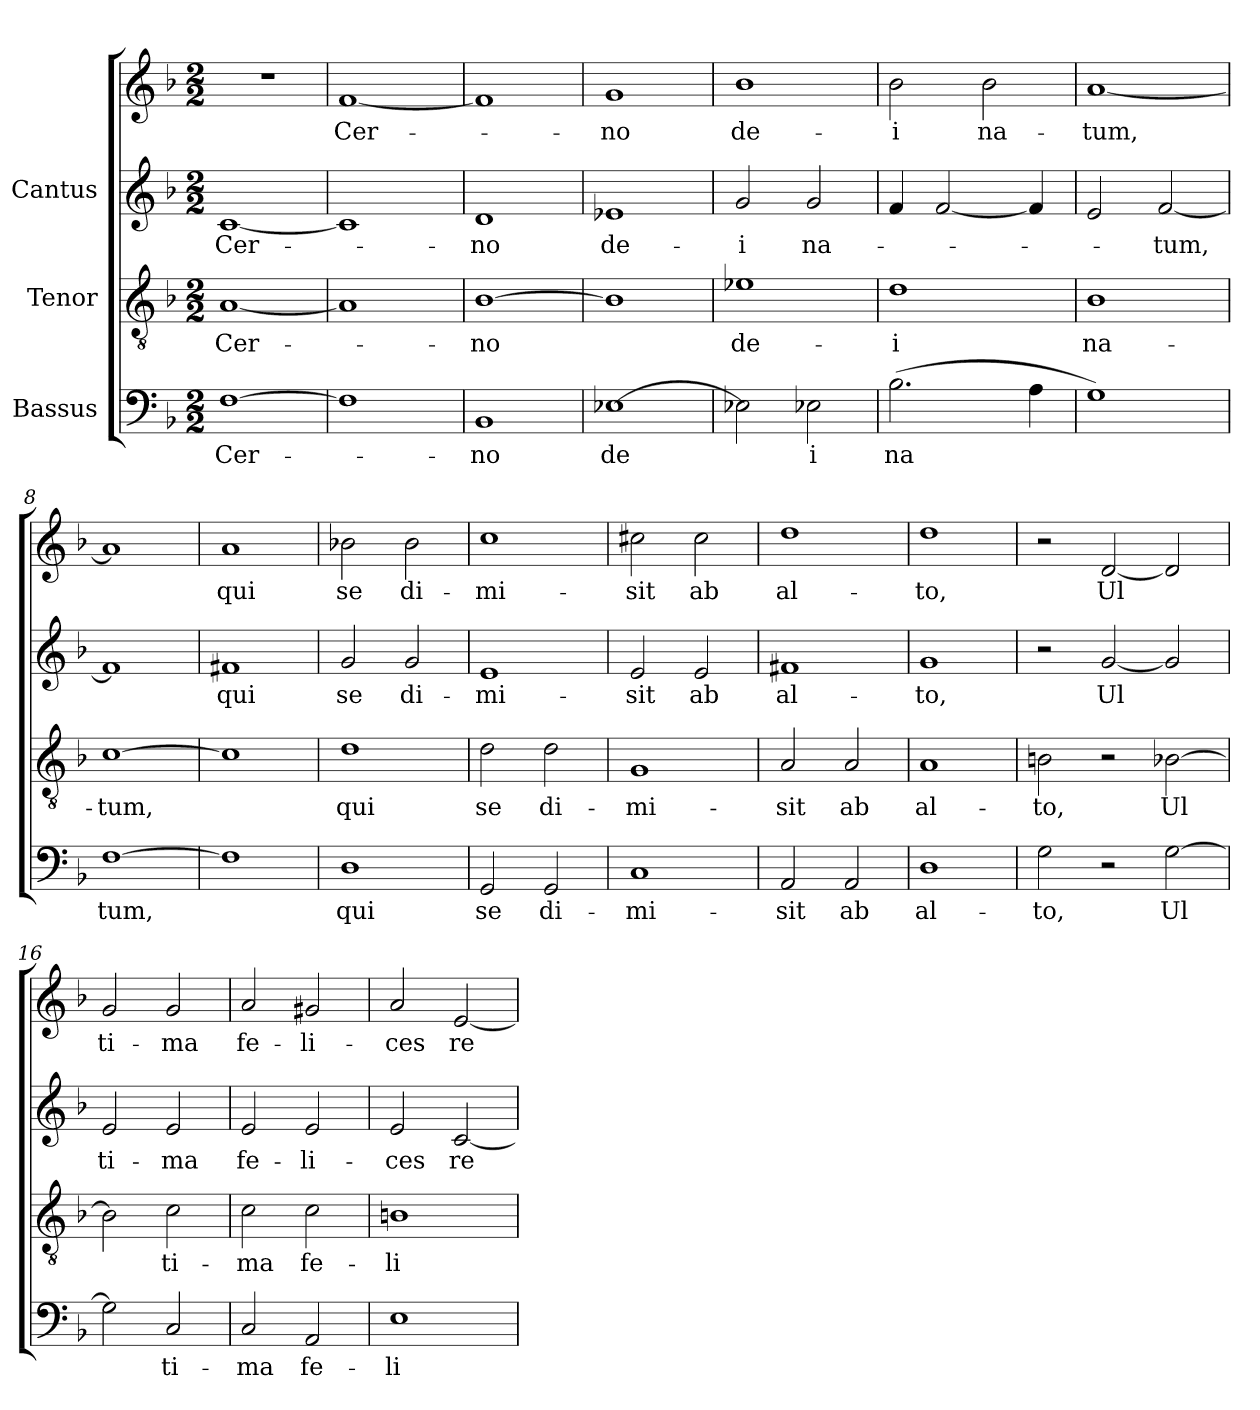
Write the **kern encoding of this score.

**kern	**text	**kern	**text	**kern	**text	**kern	**text
*part3	*part3	*part2	*part2	*part1	*part1	*part1	*part1
*staff4	*staff4	*staff3	*staff3	*staff2	*staff2	*staff1	*staff1
*I"Bassus	*	*I"Tenor	*	*I"Cantus	*	*	*
!!LO:PB:g=z
*stria5	*	*stria5	*	*stria5	*	*stria5	*
*clefF4	*	*clefGv2	*	*clefG2	*	*clefG2	*
*k[b-]	*	*k[b-]	*	*k[b-]	*	*k[b-]	*
*F:	*	*F:	*	*F:	*	*F:	*
*M2/2	*	*M2/2	*	*M2/2	*	*M2/2	*
*MM168	*	*MM168	*	*MM168	*	*MM168	*
=1	=1	=1	=1	=1	=1	=1	=1
!	!LO:LY:b:cj	!	!LO:LY:b:cj	!	!LO:LY:b:cj	!	!
[>1F	Cer-	[<1A	Cer-	[<1c	Cer-	1r	.
=2	=2	=2	=2	=2	=2	=2	=2
!	!	!	!	!	!	!	!LO:LY:b:cj
1F]	.	1A]	.	1c]	.	[<1f	-Cer-
=3	=3	=3	=3	=3	=3	=3	=3
!	!LO:LY:b:cj	!	!LO:LY:b:cj	!	!LO:LY:b:cj	!	!
1BB-	-no	[>1B-	-no	1d	-no	1f]	.
=4	=4	=4	=4	=4	=4	=4	=4
!	!LO:LY:b:cj	!	!	!	!LO:LY:b:cj	!	!LO:LY:b:cj
[>1E-X	de-	1B-]	.	1e-X	de-	1g	no
!!LO:LB:g=z
=5	=5	=5	=5	=5	=5	=5	=5
!	!LO:LY:b:cj	!	!LO:LY:b:cj	!	!LO:LY:b:cj	!	!LO:LY:b:cj
2E-X\]	-	1e-X	de-	2g/	-i	1b-	-de-
!	!LO:LY:b:cj	!	!	!	!LO:LY:b:cj	!	!
2E-X\	i	.	.	2g/	na-	.	.
!!LO:LB:g=z
=6	=6	=6	=6	=6	=6	=6	=6
!	!LO:LY:b:cj	!	!LO:LY:b:cj	!	!	!	!LO:LY:b:cj
(>2.B-\	na-	1d	-i	4f/	.	2b-\	-i
.	.	.	.	[<2f/	.	.	.
!	!	!	!	!	!	!	!LO:LY:b:cj
.	.	.	.	.	.	2b-\	na-
!	!LO:LY:b:cj	!	!	!	!	!	!
4A\	--	.	.	4f/]	.	.	.
!!LO:PB:g=z
=7	=7	=7	=7	=7	=7	=7	=7
!	!	!	!LO:LY:b:cj	!	!LO:LY:b:cj	!	!LO:LY:b:cj
1G)	.	1B-	na-	2e/	.	[<1a	-tum,
!	!	!	!	!	!LO:LY:b:cj	!	!
.	.	.	.	[<2f/	tum,	.	.
!!LO:LB:g=z
=8	=8	=8	=8	=8	=8	=8	=8
!	!LO:LY:b:cj	!	!LO:LY:b:cj	!	!	!	!
[>1F	-tum,	[>1c	-tum,	1f]	.	1a]	.
!!LO:LB:g=z
=9	=9	=9	=9	=9	=9	=9	=9
!	!	!	!	!	!LO:LY:b:cj	!	!LO:LY:b:cj
1F]	.	1c]	.	1f#X	qui	1a	qui
!!LO:PB:g=z
=10	=10	=10	=10	=10	=10	=10	=10
!	!LO:LY:b:cj	!	!LO:LY:b:cj	!	!LO:LY:b:cj	!	!LO:LY:b:cj
1D	qui	1d	qui	2g/	-se	2b-X\	se
!	!	!	!	!	!LO:LY:b:cj	!	!LO:LY:b:cj
.	.	.	.	2g/	di-	2b-\	di-
!!LO:LB:g=z
=11	=11	=11	=11	=11	=11	=11	=11
!	!LO:LY:b:cj	!	!LO:LY:b:cj	!	!LO:LY:b:cj	!	!LO:LY:b:cj
2GG/	se	2d\	se	1e	-mi-	1cc	-mi-
!	!LO:LY:b:cj	!	!LO:LY:b:cj	!	!	!	!
2GG/	di-	2d\	di-	.	.	.	.
!!LO:LB:g=z
=12	=12	=12	=12	=12	=12	=12	=12
!	!LO:LY:b:cj	!	!LO:LY:b:cj	!	!LO:LY:b:cj	!	!LO:LY:b:cj
1C	-mi-	1G	-mi-	2e/	sit	2cc#X\	-sit
!	!	!	!	!	!LO:LY:b:cj	!	!LO:LY:b:cj
.	.	.	.	2e/	ab	2cc#\	ab
!!LO:PB:g=z
=13	=13	=13	=13	=13	=13	=13	=13
!	!LO:LY:b:cj	!	!LO:LY:b:cj	!	!LO:LY:b:cj	!	!LO:LY:b:cj
2AA/	-sit	2A/	-sit	1f#X	-al-	1dd	al-
!	!LO:LY:b:cj	!	!LO:LY:b:cj	!	!	!	!
2AA/	ab	2A/	ab	.	.	.	.
!!LO:LB:g=z
=14	=14	=14	=14	=14	=14	=14	=14
!	!LO:LY:b:cj	!	!LO:LY:b:cj	!	!LO:LY:b:cj	!	!LO:LY:b:cj
1D	al-	1A	al-	1g	to,	1dd	-to,
!!LO:LB:g=z
=15	=15	=15	=15	=15	=15	=15	=15
!	!LO:LY:b:cj	!	!LO:LY:b:cj	!	!	!	!
2G\	-to,	2Bn\	-to,	2r	.	2r	.
!	!	!	!	!	!LO:LY:b:cj	!	!LO:LY:b:cj
2r	.	2r	.	[<2g/	-Ul-	[<2d/	Ul-
!	!LO:LY:b:cj	!	!LO:LY:b:cj	!	!LO:LY:b:cj	!	!LO:LY:b:cj
[>2G\	Ul-	[>2B-X\	Ul-	2g/]	--	2d/]	--
!!LO:PB:g=z
=16	=16	=16	=16	=16	=16	=16	=16
!	!LO:LY:b:cj	!	!LO:LY:b:cj	!	!LO:LY:b:cj	!	!LO:LY:b:cj
2G\]	-	2B-\]	-	2e/	ti-	2g/	-ti-
!	!LO:LY:b:cj	!	!LO:LY:b:cj	!	!LO:LY:b:cj	!	!LO:LY:b:cj
2C/	ti-	2c\	ti-	2e/	-ma	2g/	-ma
!!LO:LB:g=z
=17	=17	=17	=17	=17	=17	=17	=17
!	!LO:LY:b:cj	!	!LO:LY:b:cj	!	!LO:LY:b:cj	!	!LO:LY:b:cj
2C/	-ma	2c\	-ma	2e/	-fe-	2a/	fe-
!	!LO:LY:b:cj	!	!LO:LY:b:cj	!	!LO:LY:b:cj	!	!LO:LY:b:cj
2AA/	fe-	2c\	fe-	2e/	-li-	2g#X/	-li-
!!LO:LB:g=z
=18	=18	=18	=18	=18	=18	=18	=18
!	!LO:LY:b:cj	!	!LO:LY:b:cj	!	!LO:LY:b:cj	!	!LO:LY:b:cj
1E	-li-	1Bn	-li-	2e/	-ces	2a/	-ces
!	!	!	!	!	!LO:LY:b:cj	!	!LO:LY:b:cj
.	.	.	.	[<2c/	re-	[<2e/	re-
=	=	=	=	=	=	=	=
*-	*-	*-	*-	*-	*-	*-	*-
